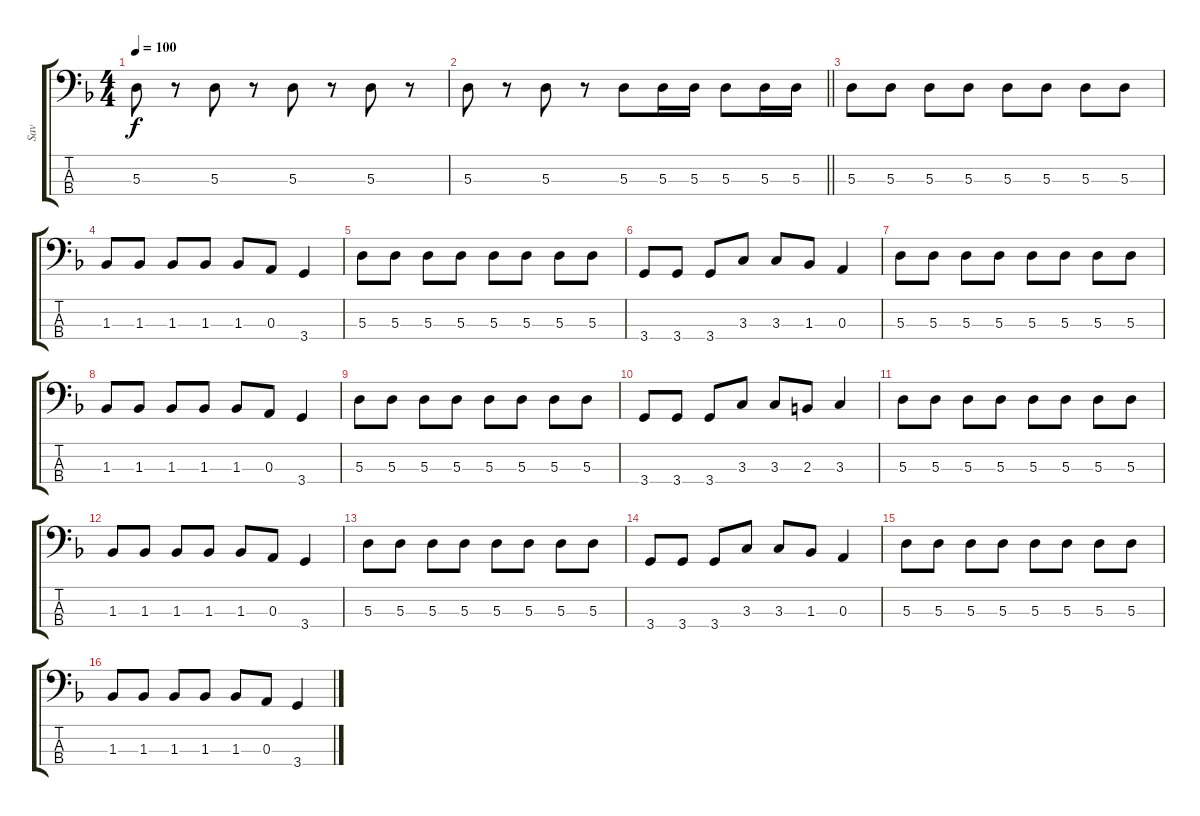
\track ("Sav" "Sav") {instrument electricbassfinger}
\staff {score tabs}
\tuning (G2 D2 A1 E1) {hide}
\ts (4 4)
\tempo 100
\clef f4
\ks dminor
5.3.8{dy f} r.8 5.3.8 r.8 5.3.8 r.8 5.3.8 r.8 |
\barLineRight lightlight
5.3.8 r.8 5.3.8 r.8 5.3.8 5.3.16 5.3.16 5.3.8 5.3.16 5.3.16 |
5.3.8 5.3.8 5.3.8 5.3.8 5.3.8 5.3.8 5.3.8 5.3.8 |
1.3.8 1.3.8 1.3.8 1.3.8 1.3.8 0.3.8 3.4.4 |
5.3.8 5.3.8 5.3.8 5.3.8 5.3.8 5.3.8 5.3.8 5.3.8 |
3.4.8 3.4.8 3.4.8 3.3.8 3.3.8 1.3.8 0.3.4 |
5.3.8 5.3.8 5.3.8 5.3.8 5.3.8 5.3.8 5.3.8 5.3.8 |
1.3.8 1.3.8 1.3.8 1.3.8 1.3.8 0.3.8 3.4.4 |
5.3.8 5.3.8 5.3.8 5.3.8 5.3.8 5.3.8 5.3.8 5.3.8 |
3.4.8 3.4.8 3.4.8 3.3.8 3.3.8 2.3.8 3.3.4 |
5.3.8 5.3.8 5.3.8 5.3.8 5.3.8 5.3.8 5.3.8 5.3.8 |
1.3.8 1.3.8 1.3.8 1.3.8 1.3.8 0.3.8 3.4.4 |
5.3.8 5.3.8 5.3.8 5.3.8 5.3.8 5.3.8 5.3.8 5.3.8 |
3.4.8 3.4.8 3.4.8 3.3.8 3.3.8 1.3.8 0.3.4 |
5.3.8 5.3.8 5.3.8 5.3.8 5.3.8 5.3.8 5.3.8 5.3.8 |
1.3.8 1.3.8 1.3.8 1.3.8 1.3.8 0.3.8 3.4.4
